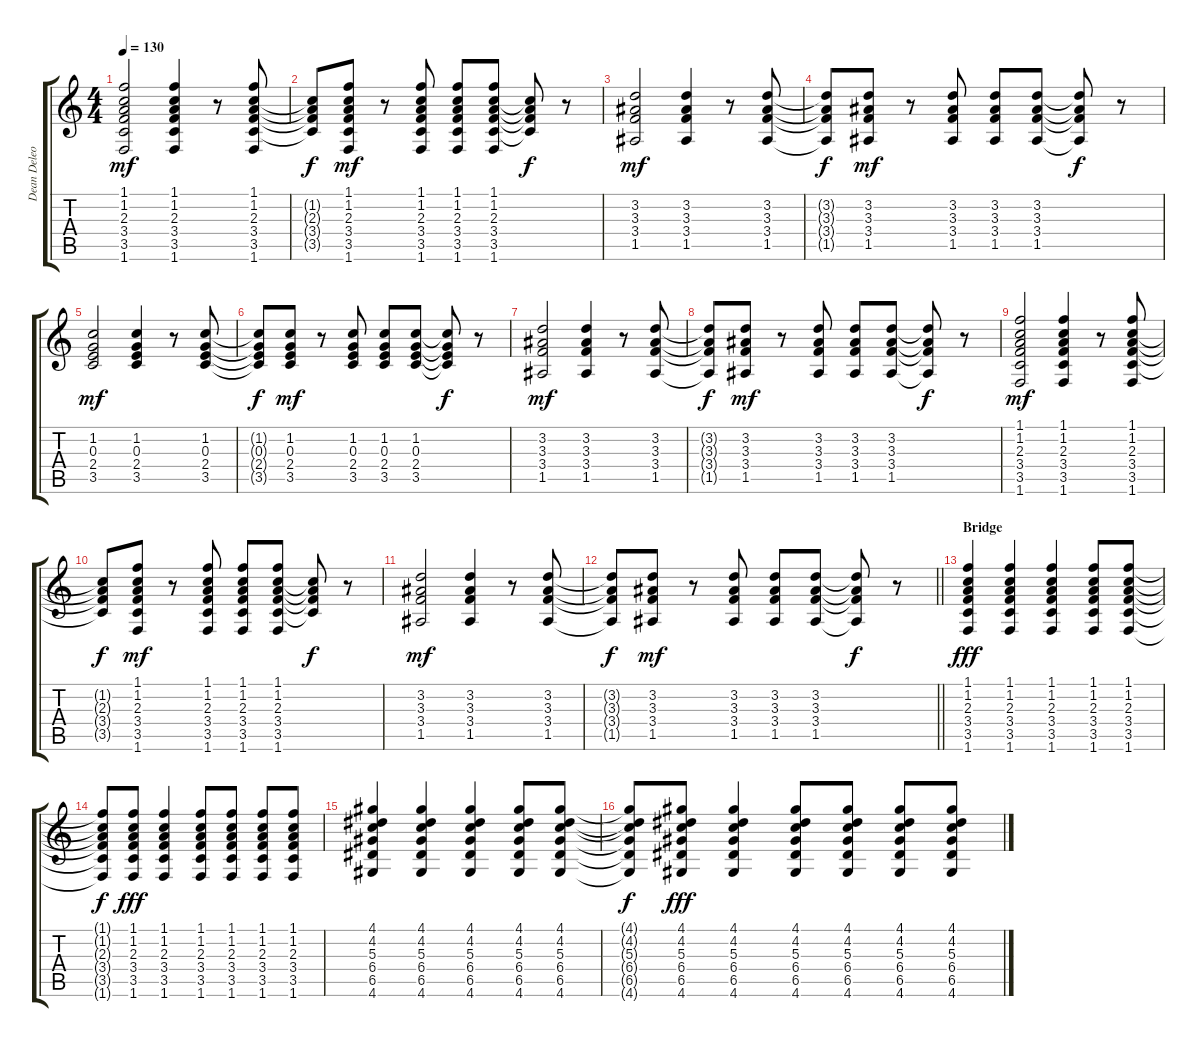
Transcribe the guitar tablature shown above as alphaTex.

\track ("Dean Deleo (Guitar 1)" "Dean Deleo") {instrument acousticguitarsteel}
\staff {score tabs}
\tuning (E4 B3 G3 D3 A2 E2) {hide}
\ts (4 4)
\tempo 130
\clef g2
\ks c
(1.1 1.2 2.3 3.4 3.5 1.6).2{dy mf} (1.1 1.2 2.3 3.4 3.5 1.6).4 r.8 (1.1 1.2 2.3 3.4 3.5 1.6).8 |
(1.2{t} 2.3{t} 3.4{t} 3.5{t}).8{dy f} (1.1 1.2 2.3 3.4 3.5 1.6).8{dy mf} r.8 (1.1 1.2 2.3 3.4 3.5 1.6).8 (1.1 1.2 2.3 3.4 3.5 1.6).8 (1.1 1.2 2.3 3.4 3.5 1.6).8 (1.2{t} 2.3{t} 3.4{t} 3.5{t}).8{dy f} r.8 |
(3.2 3.3 3.4 1.5).2{dy mf} (3.2 3.3 3.4 1.5).4 r.8 (3.2 3.3 3.4 1.5).8 |
(3.2{t} 3.3{t} 3.4{t} 1.5{t}).8{dy f} (3.2 3.3 3.4 1.5).8{dy mf} r.8 (3.2 3.3 3.4 1.5).8 (3.2 3.3 3.4 1.5).8 (3.2 3.3 3.4 1.5).8 (3.2{t} 3.3{t} 3.4{t} 1.5{t}).8{dy f} r.8 |
(1.2 0.3 2.4 3.5).2{dy mf} (1.2 0.3 2.4 3.5).4 r.8 (1.2 0.3 2.4 3.5).8 |
(1.2{t} 0.3{t} 2.4{t} 3.5{t}).8{dy f} (1.2 0.3 2.4 3.5).8{dy mf} r.8 (1.2 0.3 2.4 3.5).8 (1.2 0.3 2.4 3.5).8 (1.2 0.3 2.4 3.5).8 (1.2{t} 0.3{t} 2.4{t} 3.5{t}).8{dy f} r.8 |
(3.2 3.3 3.4 1.5).2{dy mf} (3.2 3.3 3.4 1.5).4 r.8 (3.2 3.3 3.4 1.5).8 |
(3.2{t} 3.3{t} 3.4{t} 1.5{t}).8{dy f} (3.2 3.3 3.4 1.5).8{dy mf} r.8 (3.2 3.3 3.4 1.5).8 (3.2 3.3 3.4 1.5).8 (3.2 3.3 3.4 1.5).8 (3.2{t} 3.3{t} 3.4{t} 1.5{t}).8{dy f} r.8 |
(1.1 1.2 2.3 3.4 3.5 1.6).2{dy mf} (1.1 1.2 2.3 3.4 3.5 1.6).4 r.8 (1.1 1.2 2.3 3.4 3.5 1.6).8 |
(1.2{t} 2.3{t} 3.4{t} 3.5{t}).8{dy f} (1.1 1.2 2.3 3.4 3.5 1.6).8{dy mf} r.8 (1.1 1.2 2.3 3.4 3.5 1.6).8 (1.1 1.2 2.3 3.4 3.5 1.6).8 (1.1 1.2 2.3 3.4 3.5 1.6).8 (1.2{t} 2.3{t} 3.4{t} 3.5{t}).8{dy f} r.8 |
(3.2 3.3 3.4 1.5).2{dy mf} (3.2 3.3 3.4 1.5).4 r.8 (3.2 3.3 3.4 1.5).8 |
\barLineRight lightlight
(3.2{t} 3.3{t} 3.4{t} 1.5{t}).8{dy f} (3.2 3.3 3.4 1.5).8{dy mf} r.8 (3.2 3.3 3.4 1.5).8 (3.2 3.3 3.4 1.5).8 (3.2 3.3 3.4 1.5).8 (3.2{t} 3.3{t} 3.4{t} 1.5{t}).8{dy f} r.8 |
\section ("" "Bridge")
(1.1 1.2 2.3 3.4 3.5 1.6).4{dy fff volume 6 instrument distortionguitar} (1.1 1.2 2.3 3.4 3.5 1.6).4 (1.1 1.2 2.3 3.4 3.5 1.6).4 (1.1 1.2 2.3 3.4 3.5 1.6).8 (1.1 1.2 2.3 3.4 3.5 1.6).8 |
(1.1{t} 1.2{t} 2.3{t} 3.4{t} 3.5{t} 1.6{t}).8{dy f} (1.1 1.2 2.3 3.4 3.5 1.6).8{dy fff} (1.1 1.2 2.3 3.4 3.5 1.6).4 (1.1 1.2 2.3 3.4 3.5 1.6).8 (1.1 1.2 2.3 3.4 3.5 1.6).8 (1.1 1.2 2.3 3.4 3.5 1.6).8 (1.1 1.2 2.3 3.4 3.5 1.6).8 |
(4.1 4.2 5.3 6.4 6.5 4.6).4 (4.1 4.2 5.3 6.4 6.5 4.6).4 (4.1 4.2 5.3 6.4 6.5 4.6).4 (4.1 4.2 5.3 6.4 6.5 4.6).8 (4.1 4.2 5.3 6.4 6.5 4.6).8 |
(4.1{t} 4.2{t} 5.3{t} 6.4{t} 6.5{t} 4.6{t}).8{dy f} (4.1 4.2 5.3 6.4 6.5 4.6).8{dy fff} (4.1 4.2 5.3 6.4 6.5 4.6).4 (4.1 4.2 5.3 6.4 6.5 4.6).8 (4.1 4.2 5.3 6.4 6.5 4.6).8 (4.1 4.2 5.3 6.4 6.5 4.6).8 (4.1 4.2 5.3 6.4 6.5 4.6).8
